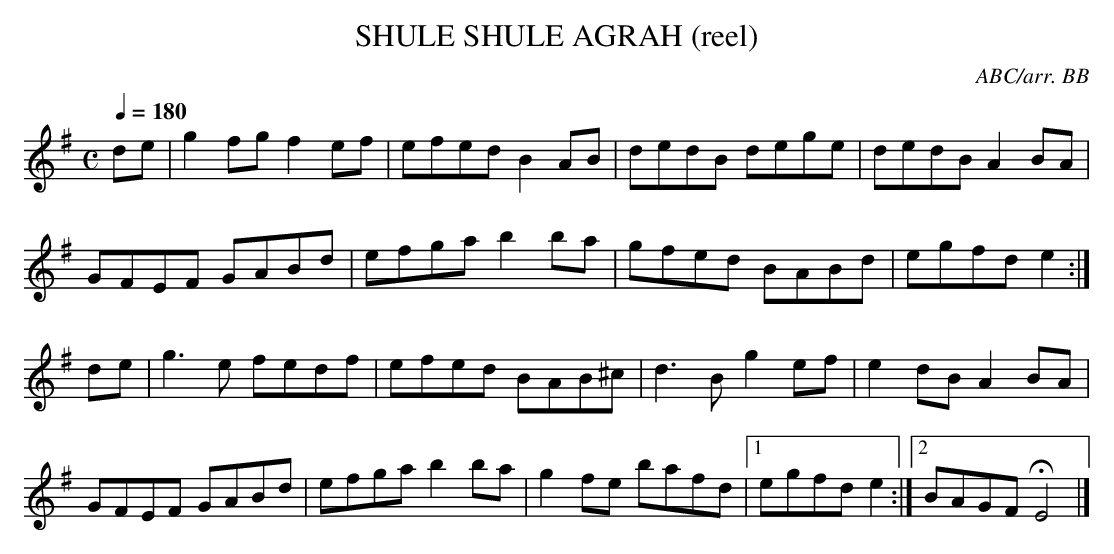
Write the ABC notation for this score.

X:1
T:SHULE SHULE AGRAH (reel)
C:ABC/arr. BB
Y:"reel"
Q:1/4=180
M:C
L:1/8
K:Em
de|g2fg f2ef|efed B2AB|dedB dege|dedB A2BA |
GFEF GABd|efga b2ba|gfed BABd|egfd e2 :|
de|g3e fedf|efed BAB^c|d3B g2ef|e2dB A2BA |
GFEF GABd|efga b2ba|g2fe bafd|1 egfd e2:|\
[2 BAGF HE4|]
